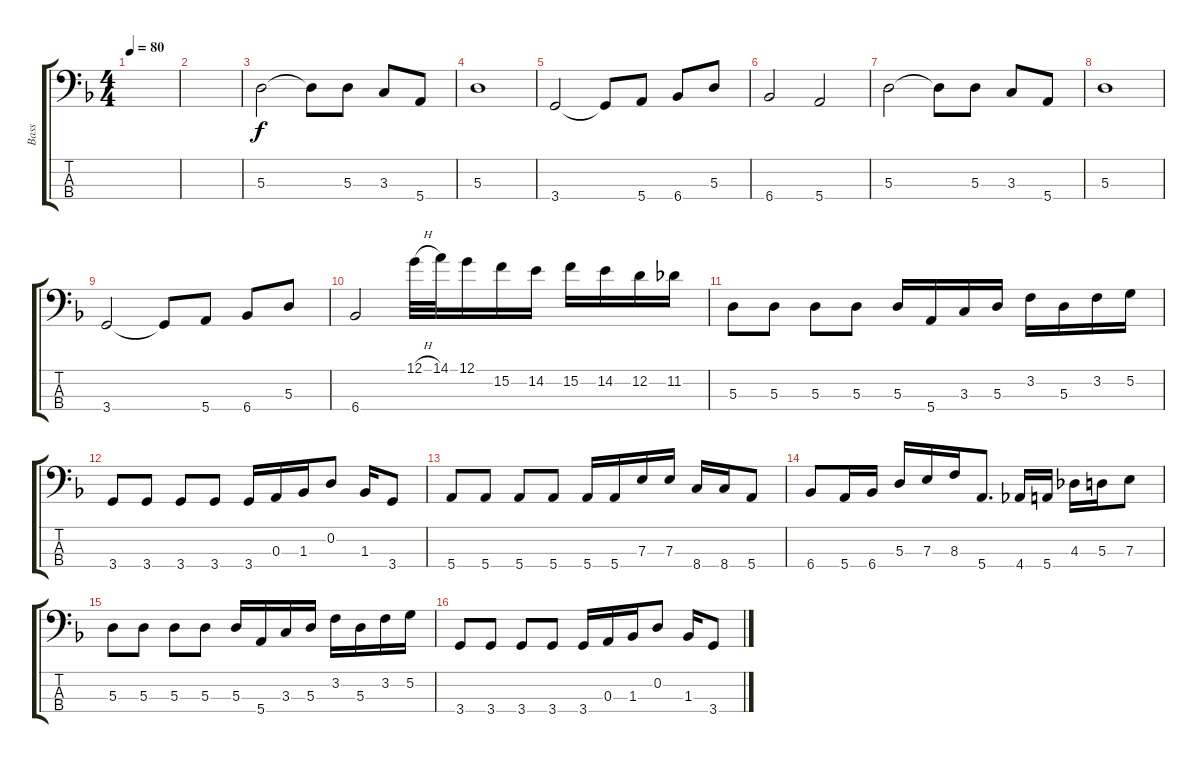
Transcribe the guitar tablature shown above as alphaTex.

\track ("Bass" "Bass") {instrument electricbassfinger}
\staff {score tabs}
\tuning (G2 D2 A1 E1) {hide}
\ts (4 4)
\tempo 80
\clef f4
\ks dminor
|
|
5.3.2 5.3{t}.8 5.3.8 3.3.8 5.4.8 |
5.3.1 |
3.4.2 3.4{t}.8 5.4.8 6.4.8 5.3.8 |
6.4.2 5.4.2 |
5.3.2 5.3{t}.8 5.3.8 3.3.8 5.4.8 |
5.3.1 |
3.4.2 3.4{t}.8 5.4.8 6.4.8 5.3.8 |
6.4.2 12.1{h}.32 14.1.32 12.1.16 15.2.16 14.2.16 15.2.16 14.2.16 12.2.16 11.2.16 |
5.3.8 5.3.8 5.3.8 5.3.8 5.3.16 5.4.16 3.3.16 5.3.16 3.2.16 5.3.16 3.2.16 5.2.16 |
3.4.8 3.4.8 3.4.8 3.4.8 3.4.16 0.3.16 1.3.16 0.2.8 1.3.16 3.4.8 |
5.4.8 5.4.8 5.4.8 5.4.8 5.4.16 5.4.16 7.3.16 7.3.16 8.4.16 8.4.16 5.4.8 |
6.4.8 5.4.16 6.4.16 5.3.16 7.3.16 8.3.16 5.4.8{d} 4.4.16 5.4.16 4.3.16 5.3.16 7.3.8 |
5.3.8 5.3.8 5.3.8 5.3.8 5.3.16 5.4.16 3.3.16 5.3.16 3.2.16 5.3.16 3.2.16 5.2.16 |
3.4.8 3.4.8 3.4.8 3.4.8 3.4.16 0.3.16 1.3.16 0.2.8 1.3.16 3.4.8
